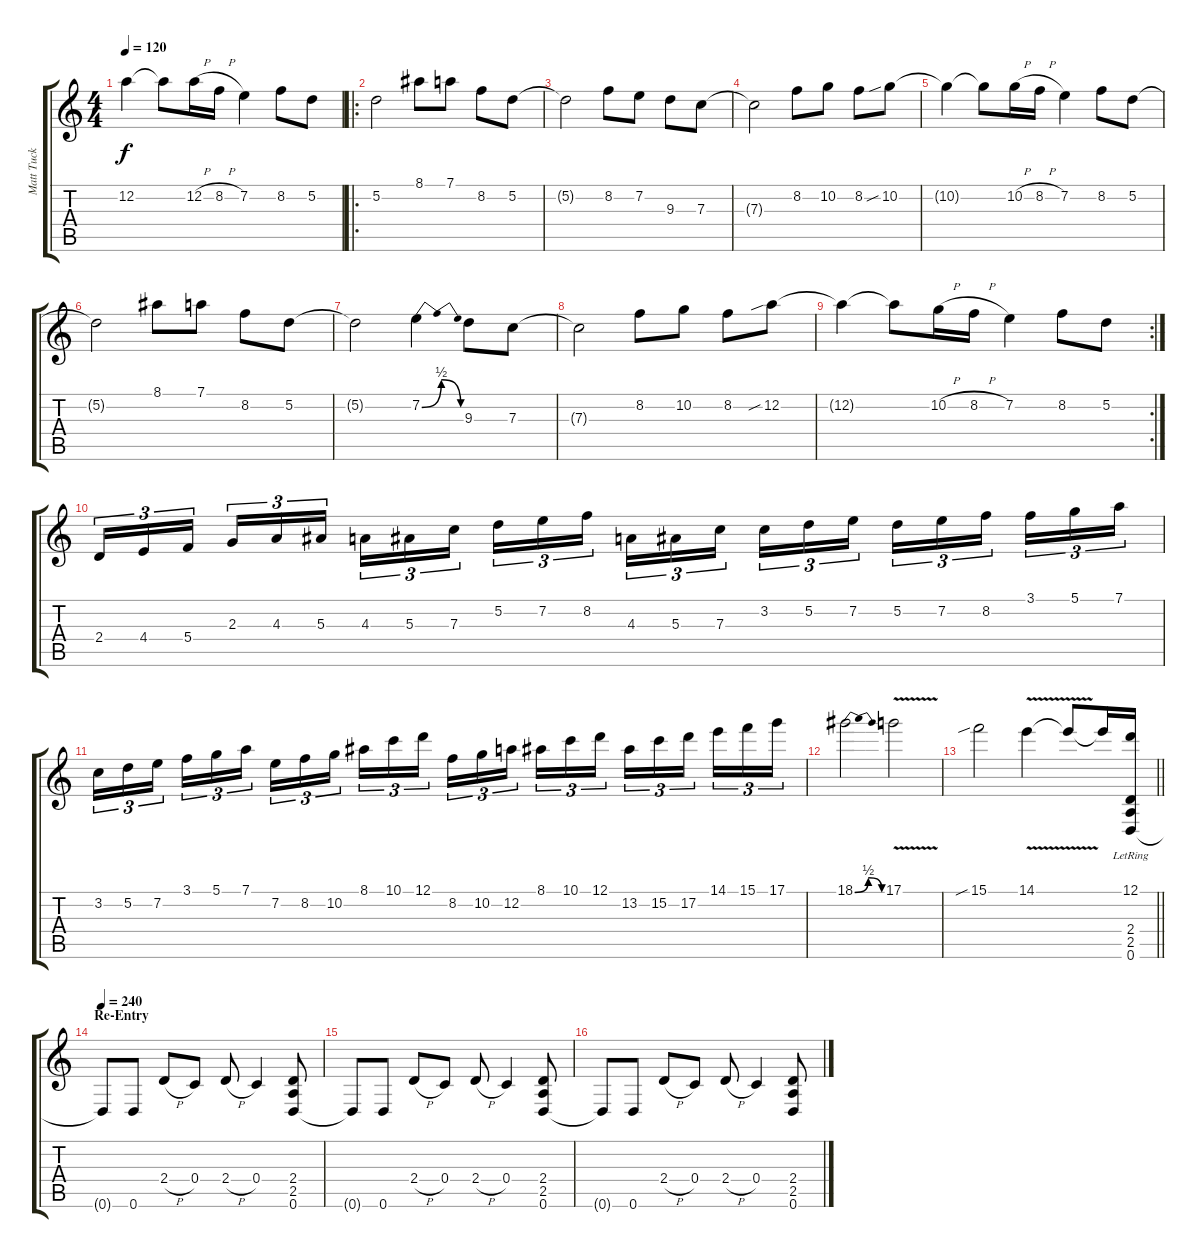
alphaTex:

\track ("Matt Tuck" "Matt Tuck") {instrument distortionguitar}
\staff {score tabs}
\tuning (D4 A3 F3 C3 G2 D2) {hide}
\ts (4 4)
\tempo 120
\clef g2
\ks c
12.2{t}.4{dy f} 12.2{t}.8 12.2{h}.16 8.2{h}.16 7.2.4 8.2.8 5.2.8 |
\ro
5.2.2 8.1.8 7.1.8 8.2.8 5.2.8 |
5.2{t}.2 8.2.8 7.2.8 9.3.8 7.3.8 |
7.3{t}.2 8.2.8 10.2.8 8.2.8 10.2{sib}.8 |
10.2{t}.4 10.2{t}.8 10.2{h}.16 8.2{h}.16 7.2.4 8.2.8 5.2.8 |
5.2{t}.2 8.1.8 7.1.8 8.2.8 5.2.8 |
5.2{t}.2 7.2{be (bendrelease 0 0 15 2 46 2 60 0)}.4 9.3.8 7.3.8 |
7.3{t}.2 8.2.8 10.2.8 8.2.8 12.2{sib}.8 |
\rc 2
12.2{t}.4 12.2{t}.8 10.2{h}.16 8.2{h}.16 7.2.4 8.2.8 5.2.8 |
2.4.16{tu (3 2)} 4.4.16{tu (3 2)} 5.4.16{tu (3 2) beam splitsecondary} 2.3.16{tu (3 2)} 4.3.16{tu (3 2)} 5.3.16{tu (3 2)} 4.3.16{tu (3 2)} 5.3.16{tu (3 2)} 7.3.16{tu (3 2) beam splitsecondary} 5.2.16{tu (3 2)} 7.2.16{tu (3 2)} 8.2.16{tu (3 2)} 4.3.16{tu (3 2)} 5.3.16{tu (3 2)} 7.3.16{tu (3 2) beam splitsecondary} 3.2.16{tu (3 2)} 5.2.16{tu (3 2)} 7.2.16{tu (3 2)} 5.2.16{tu (3 2)} 7.2.16{tu (3 2)} 8.2.16{tu (3 2) beam splitsecondary} 3.1.16{tu (3 2)} 5.1.16{tu (3 2)} 7.1.16{tu (3 2)} |
3.2.16{tu (3 2)} 5.2.16{tu (3 2)} 7.2.16{tu (3 2) beam splitsecondary} 3.1.16{tu (3 2)} 5.1.16{tu (3 2)} 7.1.16{tu (3 2)} 7.2.16{tu (3 2)} 8.2.16{tu (3 2)} 10.2.16{tu (3 2) beam splitsecondary} 8.1.16{tu (3 2)} 10.1.16{tu (3 2)} 12.1.16{tu (3 2)} 8.2.16{tu (3 2)} 10.2.16{tu (3 2)} 12.2.16{tu (3 2) beam splitsecondary} 8.1.16{tu (3 2)} 10.1.16{tu (3 2)} 12.1.16{tu (3 2)} 13.2.16{tu (3 2)} 15.2.16{tu (3 2)} 17.2.16{tu (3 2) beam splitsecondary} 14.1.16{tu (3 2)} 15.1.16{tu (3 2)} 17.1.16{tu (3 2)} |
18.1{be (bendrelease 0 0 15 2 44 2 60 0)}.2 17.1{v}.2 |
\barLineRight lightlight
15.1{sib}.2 14.1{v}.4 14.1{t}.8 14.1{t}.16 (12.1{lr} 2.4 2.5 0.6).16{volume 13 balance 0 instrument distortionguitar} |
\section ("" "Re-Entry")
\tempo 240
0.6{t}.8 0.6.8 2.4{h}.8 0.4.8 2.4{h}.8 0.4.4 (2.4 2.5 0.6).8 |
0.6{t}.8 0.6.8 2.4{h}.8 0.4.8 2.4{h}.8 0.4.4 (2.4 2.5 0.6).8 |
0.6{t}.8 0.6.8 2.4{h}.8 0.4.8 2.4{h}.8 0.4.4 (2.4 2.5 0.6).8
